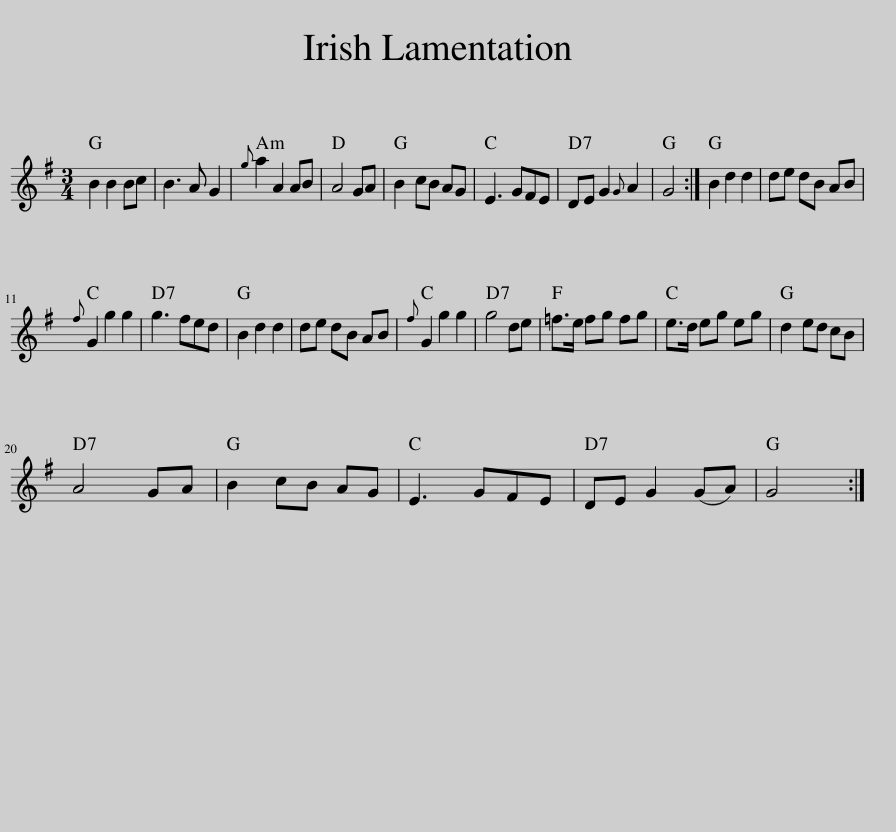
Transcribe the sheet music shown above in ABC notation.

X:1
L:1/8
M:3/4
I:linebreak $
K:G
V:1 treble
V:1
 B2 B2 Bc | B3 A G2 |{g} a2 A2 AB | A4 GA | B2 cB AG | %5
 E3 GFE | DE G2{G} A2 | G4 :| B2 d2 d2 | de dB AB |$ %10
{f} G2 g2 g2 | g3 fed | B2 d2 d2 | de dB AB |{f} G2 g2 g2 | %15
 g4 de | =f>e fg fg | e>d eg eg | d2 ed cB |$ A4 GA | %20
 B2 cB AG | E3 GFE | DE G2 (GA) | G4 :| %24
